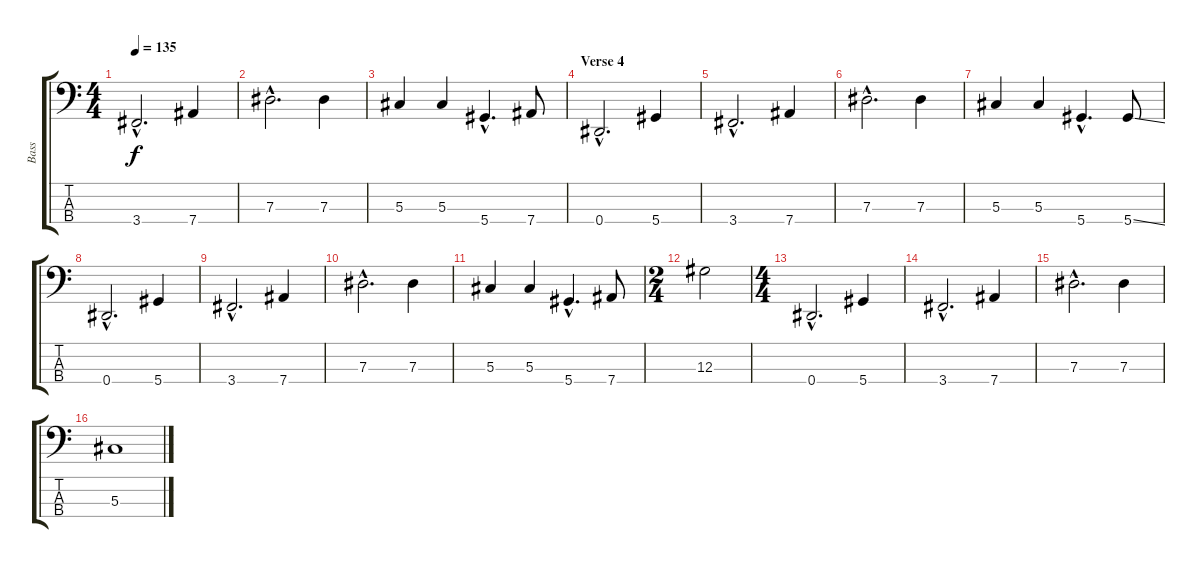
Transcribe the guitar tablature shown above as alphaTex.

\track ("Bass" "Bass") {instrument electricbassfinger}
\staff {score tabs}
\tuning (Gb2 Db2 Ab1 Eb1) {hide}
\ts (4 4)
\tempo 135
\clef f4
\ks c
3.4{hac}.2{d dy f} 7.4.4 |
7.3{hac}.2{d} 7.3.4 |
5.3.4 5.3.4 5.4{hac}.4{d} 7.4.8 |
\section ("" "Verse 4")
0.4{hac}.2{d} 5.4.4 |
3.4{hac}.2{d} 7.4.4 |
7.3{hac}.2{d} 7.3.4 |
5.3.4 5.3.4 5.4{hac}.4{d} 5.4{ss}.8 |
0.4{hac}.2{d} 5.4.4 |
3.4{hac}.2{d} 7.4.4 |
7.3{hac}.2{d} 7.3.4 |
5.3.4 5.3.4 5.4{hac}.4{d} 7.4.8 |
\ts (2 4)
12.3.2 |
\ts (4 4)
0.4{hac}.2{d} 5.4.4 |
3.4{hac}.2{d} 7.4.4 |
7.3{hac}.2{d} 7.3.4 |
5.3.1
